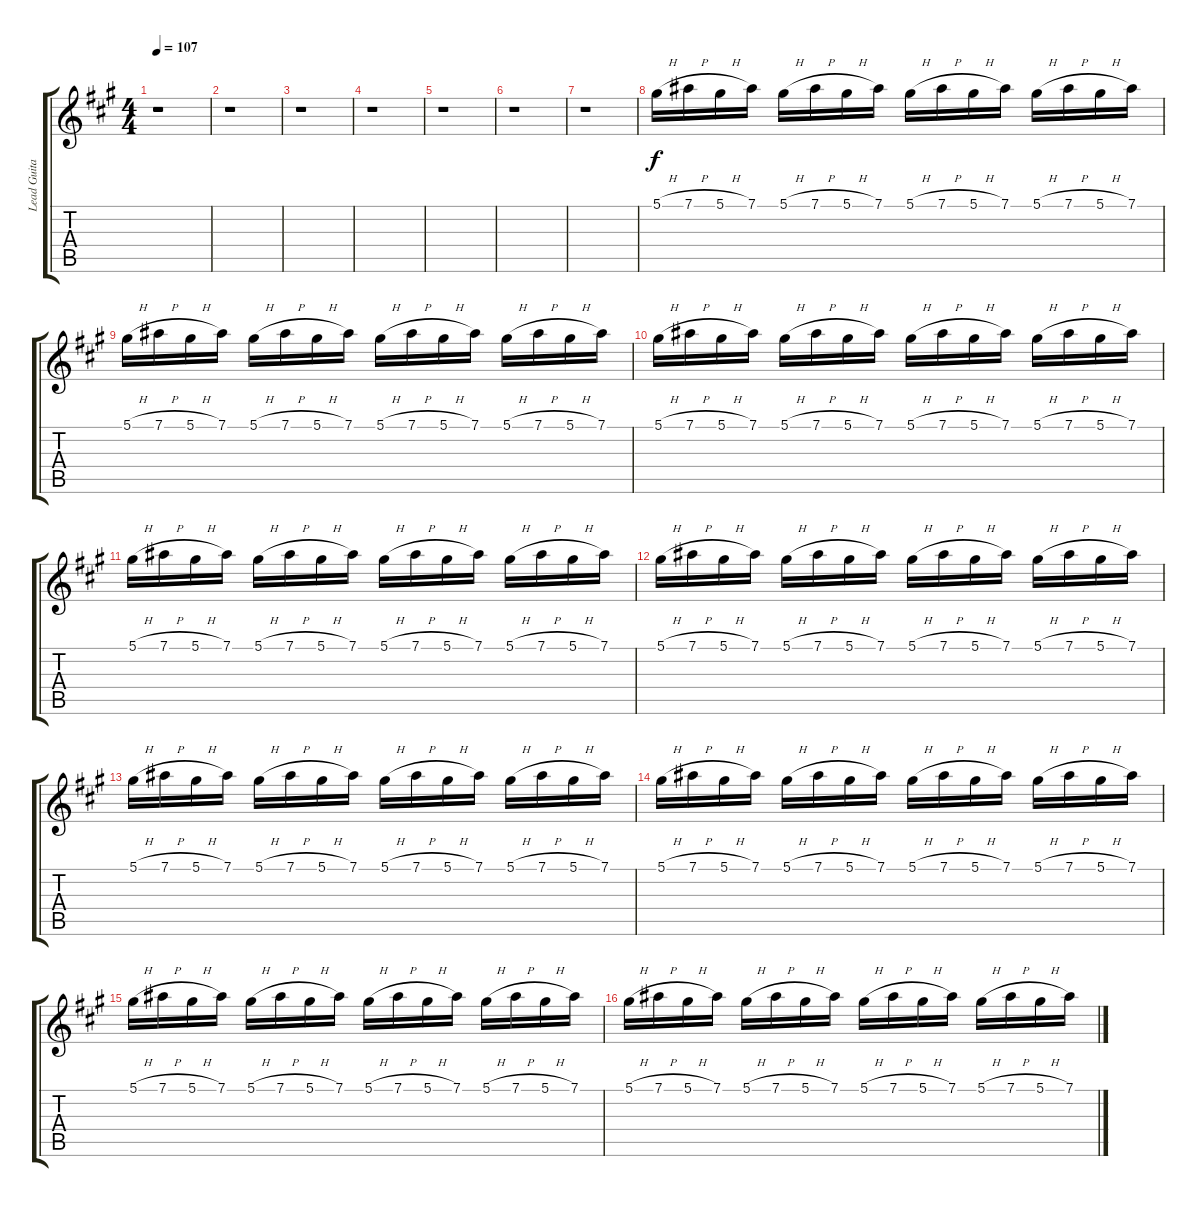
\track ("Lead Guitar" "Lead Guita") {instrument overdrivenguitar}
\staff {score tabs}
\tuning (Eb4 Bb3 Gb3 Db3 Ab2 Eb2) {hide}
\ts (4 4)
\tempo 107
\clef g2
\ks a
r.1{dy f} |
r.1 |
r.1 |
r.1 |
r.1 |
r.1 |
r.1 |
5.1{h}.16 7.1{h}.16 5.1{h}.16 7.1.16 5.1{h}.16 7.1{h}.16 5.1{h}.16 7.1.16 5.1{h}.16 7.1{h}.16 5.1{h}.16 7.1.16 5.1{h}.16 7.1{h}.16 5.1{h}.16 7.1.16 |
5.1{h}.16 7.1{h}.16 5.1{h}.16 7.1.16 5.1{h}.16 7.1{h}.16 5.1{h}.16 7.1.16 5.1{h}.16 7.1{h}.16 5.1{h}.16 7.1.16 5.1{h}.16 7.1{h}.16 5.1{h}.16 7.1.16 |
5.1{h}.16 7.1{h}.16 5.1{h}.16 7.1.16 5.1{h}.16 7.1{h}.16 5.1{h}.16 7.1.16 5.1{h}.16 7.1{h}.16 5.1{h}.16 7.1.16 5.1{h}.16 7.1{h}.16 5.1{h}.16 7.1.16 |
5.1{h}.16 7.1{h}.16 5.1{h}.16 7.1.16 5.1{h}.16 7.1{h}.16 5.1{h}.16 7.1.16 5.1{h}.16 7.1{h}.16 5.1{h}.16 7.1.16 5.1{h}.16 7.1{h}.16 5.1{h}.16 7.1.16 |
5.1{h}.16 7.1{h}.16 5.1{h}.16 7.1.16 5.1{h}.16 7.1{h}.16 5.1{h}.16 7.1.16 5.1{h}.16 7.1{h}.16 5.1{h}.16 7.1.16 5.1{h}.16 7.1{h}.16 5.1{h}.16 7.1.16 |
5.1{h}.16 7.1{h}.16 5.1{h}.16 7.1.16 5.1{h}.16 7.1{h}.16 5.1{h}.16 7.1.16 5.1{h}.16 7.1{h}.16 5.1{h}.16 7.1.16 5.1{h}.16 7.1{h}.16 5.1{h}.16 7.1.16 |
5.1{h}.16 7.1{h}.16 5.1{h}.16 7.1.16 5.1{h}.16 7.1{h}.16 5.1{h}.16 7.1.16 5.1{h}.16 7.1{h}.16 5.1{h}.16 7.1.16 5.1{h}.16 7.1{h}.16 5.1{h}.16 7.1.16 |
5.1{h}.16 7.1{h}.16 5.1{h}.16 7.1.16 5.1{h}.16 7.1{h}.16 5.1{h}.16 7.1.16 5.1{h}.16 7.1{h}.16 5.1{h}.16 7.1.16 5.1{h}.16 7.1{h}.16 5.1{h}.16 7.1.16 |
5.1{h}.16 7.1{h}.16 5.1{h}.16 7.1.16 5.1{h}.16 7.1{h}.16 5.1{h}.16 7.1.16 5.1{h}.16 7.1{h}.16 5.1{h}.16 7.1.16 5.1{h}.16 7.1{h}.16 5.1{h}.16 7.1.16
